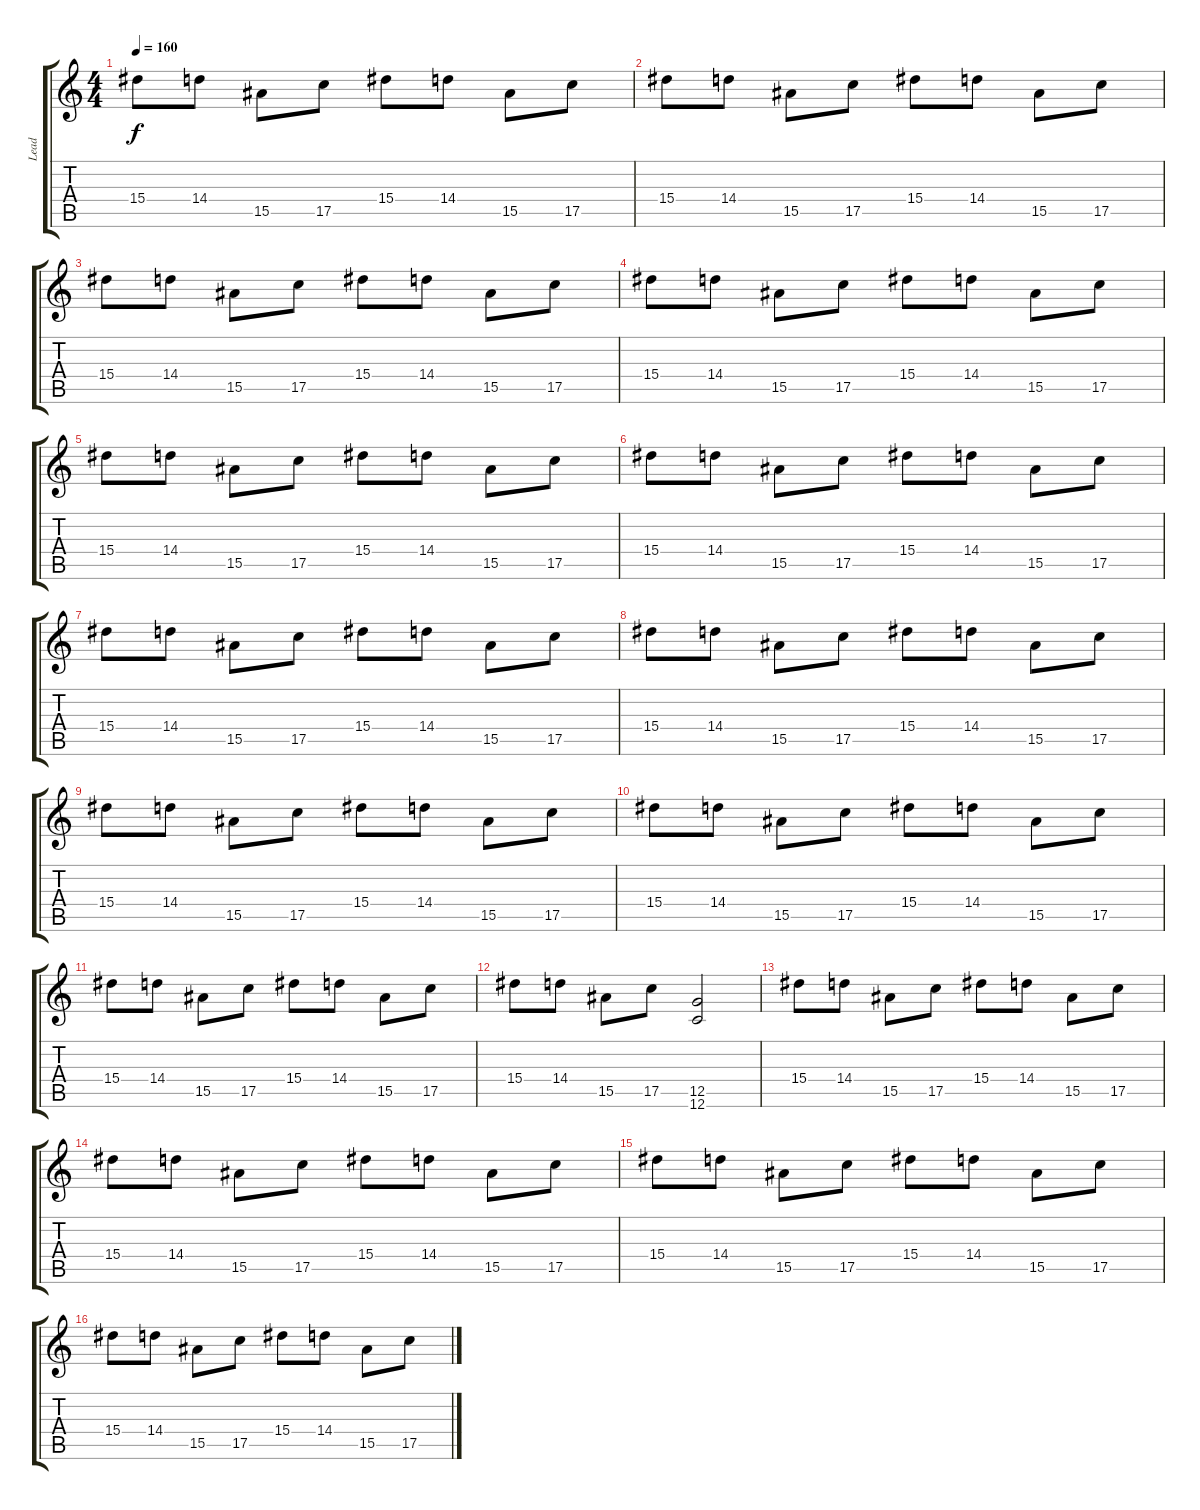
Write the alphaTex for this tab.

\track ("Lead" "Lead") {instrument distortionguitar}
\staff {score tabs}
\tuning (D4 A3 F3 C3 G2 C2) {hide}
\ts (4 4)
\tempo 160
\clef g2
\ks c
15.4.8{dy f instrument distortionguitar} 14.4.8 15.5.8 17.5.8 15.4.8 14.4.8 15.5.8 17.5.8 |
15.4.8 14.4.8 15.5.8 17.5.8 15.4.8 14.4.8 15.5.8 17.5.8 |
15.4.8 14.4.8 15.5.8 17.5.8 15.4.8 14.4.8 15.5.8 17.5.8 |
15.4.8 14.4.8 15.5.8 17.5.8 15.4.8 14.4.8 15.5.8 17.5.8 |
15.4.8 14.4.8 15.5.8 17.5.8 15.4.8 14.4.8 15.5.8 17.5.8 |
15.4.8 14.4.8 15.5.8 17.5.8 15.4.8 14.4.8 15.5.8 17.5.8 |
15.4.8 14.4.8 15.5.8 17.5.8 15.4.8 14.4.8 15.5.8 17.5.8 |
15.4.8 14.4.8 15.5.8 17.5.8 15.4.8 14.4.8 15.5.8 17.5.8 |
15.4.8 14.4.8 15.5.8 17.5.8 15.4.8 14.4.8 15.5.8 17.5.8 |
15.4.8 14.4.8 15.5.8 17.5.8 15.4.8 14.4.8 15.5.8 17.5.8 |
15.4.8 14.4.8 15.5.8 17.5.8 15.4.8 14.4.8 15.5.8 17.5.8 |
15.4.8 14.4.8 15.5.8 17.5.8 (12.5 12.6).2 |
15.4.8 14.4.8 15.5.8 17.5.8 15.4.8 14.4.8 15.5.8 17.5.8 |
15.4.8 14.4.8 15.5.8 17.5.8 15.4.8 14.4.8 15.5.8 17.5.8 |
15.4.8 14.4.8 15.5.8 17.5.8 15.4.8 14.4.8 15.5.8 17.5.8 |
15.4.8 14.4.8 15.5.8 17.5.8 15.4.8 14.4.8 15.5.8 17.5.8
